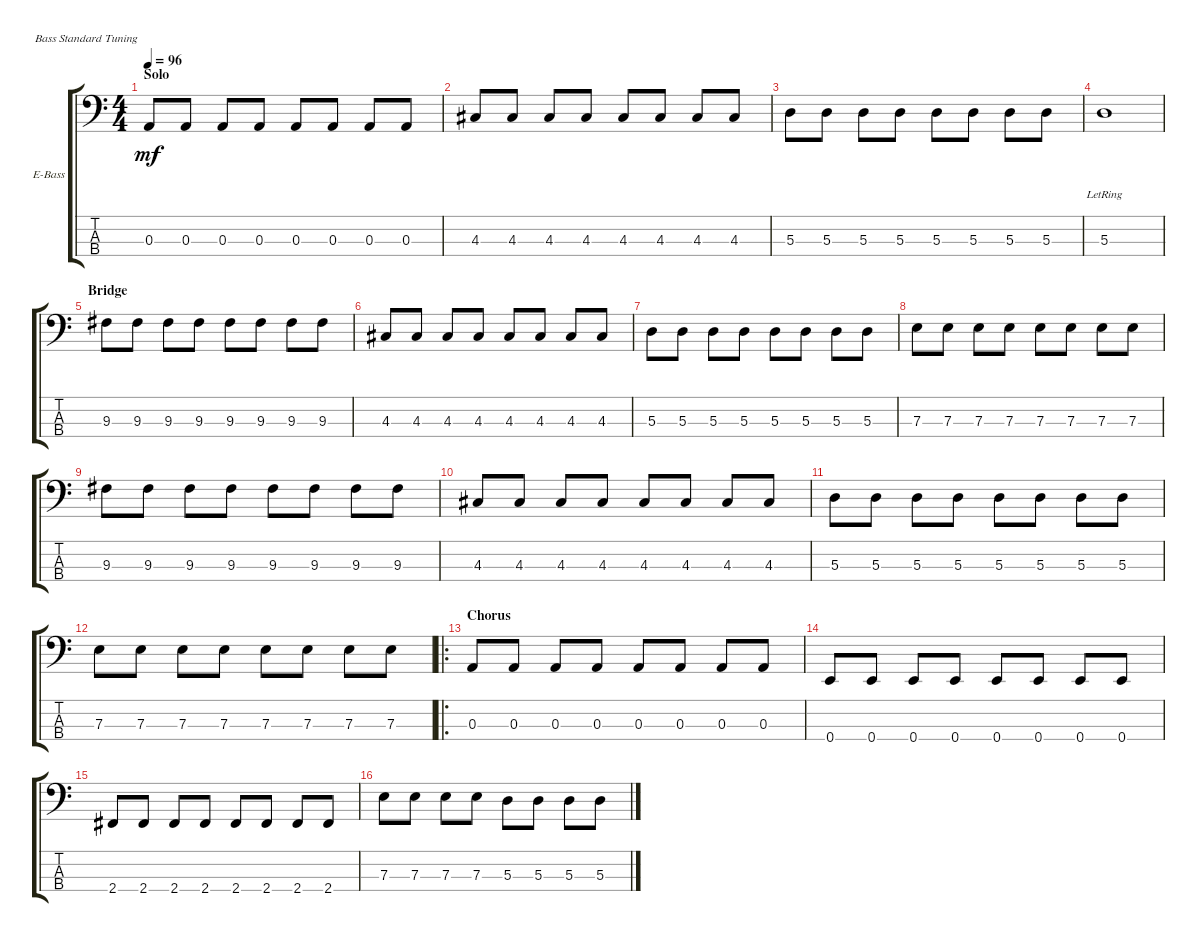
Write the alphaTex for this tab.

\bracketExtendMode groupsimilarinstruments
\firstSystemTrackNameOrientation horizontal
\otherSystemsTrackNameOrientation horizontal
\track ("Bass Guitar" "E-Bass") {instrument electricbassfinger}
\staff {score tabs}
\tuning (G2 D2 A1 E1)
\ts (4 4)
\section ("" "Solo")
\tempo 96
\clef f4
\scale
0.296846
\ks c
0.3.8{lyrics (0 "") lyrics (1 "") lyrics (2 "") lyrics (3 "") lyrics (4 "") dy mf} 0.3.8{lyrics (0 "") lyrics (1 "") lyrics (2 "") lyrics (3 "") lyrics (4 "")} 0.3.8{lyrics (0 "") lyrics (1 "") lyrics (2 "") lyrics (3 "") lyrics (4 "")} 0.3.8{lyrics (0 "") lyrics (1 "") lyrics (2 "") lyrics (3 "") lyrics (4 "")} 0.3.8{lyrics (0 "") lyrics (1 "") lyrics (2 "") lyrics (3 "") lyrics (4 "")} 0.3.8{lyrics (0 "") lyrics (1 "") lyrics (2 "") lyrics (3 "") lyrics (4 "")} 0.3.8{lyrics (0 "") lyrics (1 "") lyrics (2 "") lyrics (3 "") lyrics (4 "")} 0.3.8{lyrics (0 "") lyrics (1 "") lyrics (2 "") lyrics (3 "") lyrics (4 "")} |
\scale
0.296846 4.3.8{lyrics (0 "") lyrics (1 "") lyrics (2 "") lyrics (3 "") lyrics (4 "")} 4.3.8{lyrics (0 "") lyrics (1 "") lyrics (2 "") lyrics (3 "") lyrics (4 "")} 4.3.8{lyrics (0 "") lyrics (1 "") lyrics (2 "") lyrics (3 "") lyrics (4 "")} 4.3.8{lyrics (0 "") lyrics (1 "") lyrics (2 "") lyrics (3 "") lyrics (4 "")} 4.3.8{lyrics (0 "") lyrics (1 "") lyrics (2 "") lyrics (3 "") lyrics (4 "")} 4.3.8{lyrics (0 "") lyrics (1 "") lyrics (2 "") lyrics (3 "") lyrics (4 "")} 4.3.8{lyrics (0 "") lyrics (1 "") lyrics (2 "") lyrics (3 "") lyrics (4 "")} 4.3.8{lyrics (0 "") lyrics (1 "") lyrics (2 "") lyrics (3 "") lyrics (4 "")} |
\scale
0.296846 5.3.8{lyrics (0 "") lyrics (1 "") lyrics (2 "") lyrics (3 "") lyrics (4 "")} 5.3.8{lyrics (0 "") lyrics (1 "") lyrics (2 "") lyrics (3 "") lyrics (4 "")} 5.3.8{lyrics (0 "") lyrics (1 "") lyrics (2 "") lyrics (3 "") lyrics (4 "")} 5.3.8{lyrics (0 "") lyrics (1 "") lyrics (2 "") lyrics (3 "") lyrics (4 "")} 5.3.8{lyrics (0 "") lyrics (1 "") lyrics (2 "") lyrics (3 "") lyrics (4 "")} 5.3.8{lyrics (0 "") lyrics (1 "") lyrics (2 "") lyrics (3 "") lyrics (4 "")} 5.3.8{lyrics (0 "") lyrics (1 "") lyrics (2 "") lyrics (3 "") lyrics (4 "")} 5.3.8{lyrics (0 "") lyrics (1 "") lyrics (2 "") lyrics (3 "") lyrics (4 "")} |
\scale
0.109462 5.3{lr}.1{lyrics (0 "") lyrics (1 "") lyrics (2 "") lyrics (3 "") lyrics (4 "")} |
\section ("" "Bridge")
\scale
0.25 9.3.8 9.3.8 9.3.8 9.3.8 9.3.8 9.3.8 9.3.8 9.3.8 |
\scale
0.25 4.3.8 4.3.8 4.3.8 4.3.8 4.3.8 4.3.8 4.3.8 4.3.8 |
\scale
0.25 5.3.8 5.3.8 5.3.8 5.3.8 5.3.8 5.3.8 5.3.8 5.3.8 |
\scale
0.25 7.3.8{lyrics (0 "") lyrics (1 "") lyrics (2 "") lyrics (3 "") lyrics (4 "")} 7.3.8{lyrics (0 "") lyrics (1 "") lyrics (2 "") lyrics (3 "") lyrics (4 "")} 7.3.8{lyrics (0 "") lyrics (1 "") lyrics (2 "") lyrics (3 "") lyrics (4 "")} 7.3.8{lyrics (0 "") lyrics (1 "") lyrics (2 "") lyrics (3 "") lyrics (4 "")} 7.3.8{lyrics (0 "") lyrics (1 "") lyrics (2 "") lyrics (3 "") lyrics (4 "")} 7.3.8{lyrics (0 "") lyrics (1 "") lyrics (2 "") lyrics (3 "") lyrics (4 "")} 7.3.8{lyrics (0 "") lyrics (1 "") lyrics (2 "") lyrics (3 "") lyrics (4 "")} 7.3.8{lyrics (0 "") lyrics (1 "") lyrics (2 "") lyrics (3 "") lyrics (4 "")} |
\scale
0.25 9.3.8 9.3.8 9.3.8 9.3.8 9.3.8 9.3.8 9.3.8 9.3.8 |
\scale
0.25 4.3.8 4.3.8 4.3.8 4.3.8 4.3.8 4.3.8 4.3.8 4.3.8 |
\scale
0.25 5.3.8 5.3.8 5.3.8 5.3.8 5.3.8 5.3.8 5.3.8 5.3.8 |
\scale
0.25 7.3.8 7.3.8 7.3.8 7.3.8 7.3.8 7.3.8 7.3.8 7.3.8 |
\ro
\section ("" "Chorus")
\scale
0.263804 0.3.8 0.3.8 0.3.8 0.3.8 0.3.8 0.3.8 0.3.8 0.3.8 |
\scale
0.245399 0.4.8 0.4.8 0.4.8 0.4.8 0.4.8 0.4.8 0.4.8 0.4.8 |
\scale
0.245399 2.4.8 2.4.8 2.4.8 2.4.8 2.4.8 2.4.8 2.4.8 2.4.8 |
\scale
0.245399 7.3.8 7.3.8 7.3.8 7.3.8 5.3.8 5.3.8 5.3.8 5.3.8
